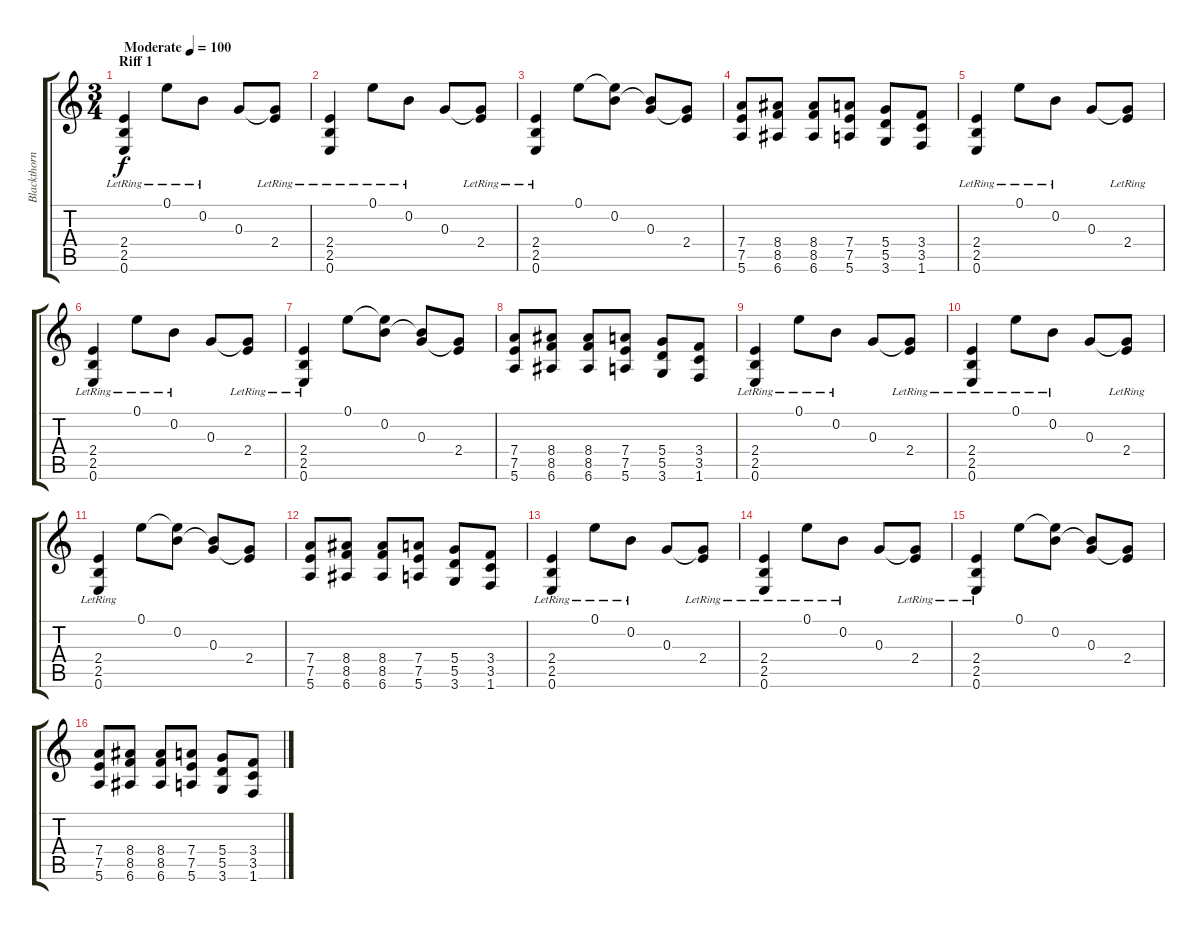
\track ("Blackthorn" "Blackthorn") {instrument distortionguitar}
\staff {score tabs}
\tuning (E4 B3 G3 D3 A2 E2) {hide}
\ts (3 4)
\section ("" "Riff 1")
\tempo (100 "Moderate")
\clef g2
\ks c
(2.4{lr} 2.5{lr} 0.6{lr}).4{dy f instrument distortionguitar} 0.1{lr}.8 0.2{lr}.8 0.3.8 (0.3{t} 2.4{lr}).8 |
(2.4{lr} 2.5{lr} 0.6{lr}).4 0.1{lr}.8 0.2{lr}.8 0.3.8 (0.3{t} 2.4{lr}).8 |
(2.4{lr} 2.5{lr} 0.6{lr}).4 0.1.8 (0.1{t} 0.2).8 (0.2{t} 0.3).8 (0.3{t} 2.4).8 |
(7.4 7.5 5.6).8 (8.4 8.5 6.6).8 (8.4 8.5 6.6).8 (7.4 7.5 5.6).8 (5.4 5.5 3.6).8 (3.4 3.5 1.6).8 |
(2.4{lr} 2.5{lr} 0.6{lr}).4 0.1{lr}.8 0.2{lr}.8 0.3.8 (0.3{t} 2.4{lr}).8 |
(2.4{lr} 2.5{lr} 0.6{lr}).4 0.1{lr}.8 0.2{lr}.8 0.3.8 (0.3{t} 2.4{lr}).8 |
(2.4{lr} 2.5{lr} 0.6{lr}).4 0.1.8 (0.1{t} 0.2).8 (0.2{t} 0.3).8 (0.3{t} 2.4).8 |
(7.4 7.5 5.6).8 (8.4 8.5 6.6).8 (8.4 8.5 6.6).8 (7.4 7.5 5.6).8 (5.4 5.5 3.6).8 (3.4 3.5 1.6).8 |
(2.4{lr} 2.5{lr} 0.6{lr}).4 0.1{lr}.8 0.2{lr}.8 0.3.8 (0.3{t} 2.4{lr}).8 |
(2.4{lr} 2.5{lr} 0.6{lr}).4 0.1{lr}.8 0.2{lr}.8 0.3.8 (0.3{t} 2.4{lr}).8 |
(2.4{lr} 2.5{lr} 0.6{lr}).4 0.1.8 (0.1{t} 0.2).8 (0.2{t} 0.3).8 (0.3{t} 2.4).8 |
(7.4 7.5 5.6).8 (8.4 8.5 6.6).8 (8.4 8.5 6.6).8 (7.4 7.5 5.6).8 (5.4 5.5 3.6).8 (3.4 3.5 1.6).8 |
(2.4{lr} 2.5{lr} 0.6{lr}).4 0.1{lr}.8 0.2{lr}.8 0.3.8 (0.3{t} 2.4{lr}).8 |
(2.4{lr} 2.5{lr} 0.6{lr}).4 0.1{lr}.8 0.2{lr}.8 0.3.8 (0.3{t} 2.4{lr}).8 |
(2.4{lr} 2.5{lr} 0.6{lr}).4 0.1.8 (0.1{t} 0.2).8 (0.2{t} 0.3).8 (0.3{t} 2.4).8 |
(7.4 7.5 5.6).8 (8.4 8.5 6.6).8 (8.4 8.5 6.6).8 (7.4 7.5 5.6).8 (5.4 5.5 3.6).8 (3.4 3.5 1.6).8
